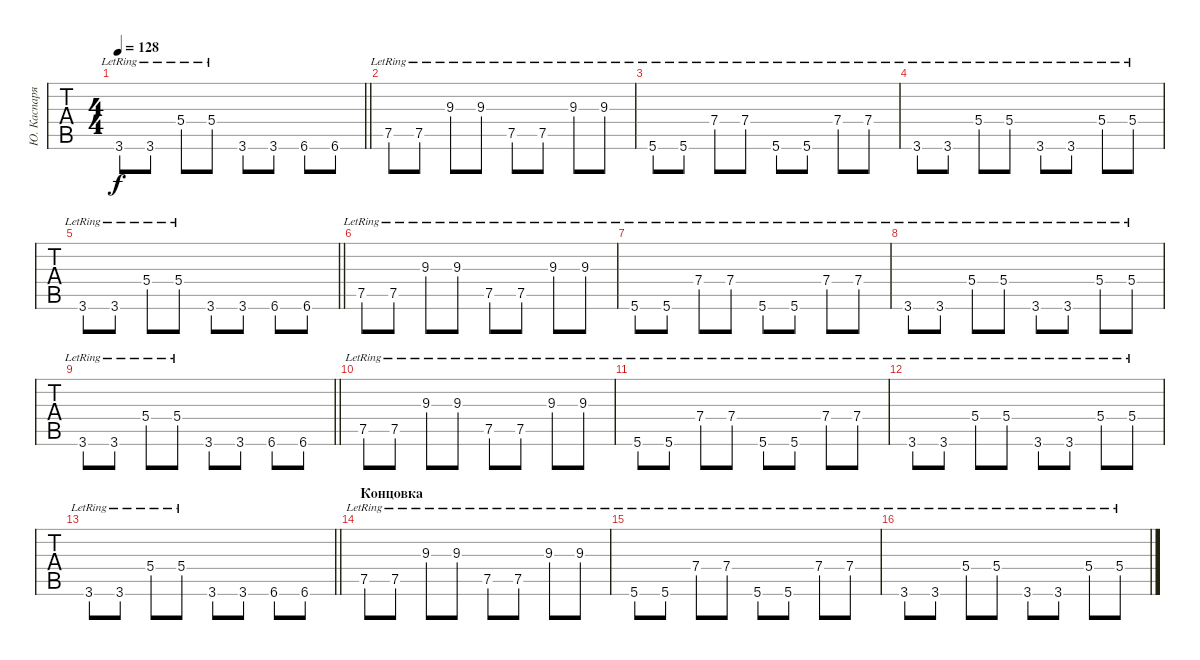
\track ("Ю. Каспарян" "Ю. Каспаря") {instrument electricguitarclean}
\staff {tabs}
\tuning (E4 B3 G3 D3 A2 E2) {hide}
\ts (4 4)
\tempo 128
\clef g2
\barLineRight lightlight
\ks c
3.6{lr}.8{dy f} 3.6{lr}.8 5.4{lr}.8 5.4{lr}.8 3.6.8 3.6.8 6.6.8 6.6.8 |
7.5{lr}.8 7.5{lr}.8 9.3{lr}.8 9.3{lr}.8 7.5{lr}.8 7.5{lr}.8 9.3{lr}.8 9.3{lr}.8 |
5.6{lr}.8 5.6{lr}.8 7.4{lr}.8 7.4{lr}.8 5.6{lr}.8 5.6{lr}.8 7.4{lr}.8 7.4{lr}.8 |
3.6{lr}.8 3.6{lr}.8 5.4{lr}.8 5.4{lr}.8 3.6{lr}.8 3.6{lr}.8 5.4{lr}.8 5.4{lr}.8 |
\barLineRight lightlight
3.6{lr}.8 3.6{lr}.8 5.4{lr}.8 5.4{lr}.8 3.6.8 3.6.8 6.6.8 6.6.8 |
7.5{lr}.8 7.5{lr}.8 9.3{lr}.8 9.3{lr}.8 7.5{lr}.8 7.5{lr}.8 9.3{lr}.8 9.3{lr}.8 |
5.6{lr}.8 5.6{lr}.8 7.4{lr}.8 7.4{lr}.8 5.6{lr}.8 5.6{lr}.8 7.4{lr}.8 7.4{lr}.8 |
3.6{lr}.8 3.6{lr}.8 5.4{lr}.8 5.4{lr}.8 3.6{lr}.8 3.6{lr}.8 5.4{lr}.8 5.4{lr}.8 |
\barLineRight lightlight
3.6{lr}.8 3.6{lr}.8 5.4{lr}.8 5.4{lr}.8 3.6.8 3.6.8 6.6.8 6.6.8 |
7.5{lr}.8 7.5{lr}.8 9.3{lr}.8 9.3{lr}.8 7.5{lr}.8 7.5{lr}.8 9.3{lr}.8 9.3{lr}.8 |
5.6{lr}.8 5.6{lr}.8 7.4{lr}.8 7.4{lr}.8 5.6{lr}.8 5.6{lr}.8 7.4{lr}.8 7.4{lr}.8 |
3.6{lr}.8 3.6{lr}.8 5.4{lr}.8 5.4{lr}.8 3.6{lr}.8 3.6{lr}.8 5.4{lr}.8 5.4{lr}.8 |
\barLineRight lightlight
3.6{lr}.8 3.6{lr}.8 5.4{lr}.8 5.4{lr}.8 3.6.8 3.6.8 6.6.8 6.6.8 |
\section ("" "Концовка")
7.5{lr}.8 7.5{lr}.8 9.3{lr}.8 9.3{lr}.8 7.5{lr}.8 7.5{lr}.8 9.3{lr}.8 9.3{lr}.8 |
5.6{lr}.8 5.6{lr}.8 7.4{lr}.8 7.4{lr}.8 5.6{lr}.8 5.6{lr}.8 7.4{lr}.8 7.4{lr}.8 |
3.6{lr}.8 3.6{lr}.8 5.4{lr}.8 5.4{lr}.8 3.6{lr}.8 3.6{lr}.8 5.4{lr}.8 5.4{lr}.8
